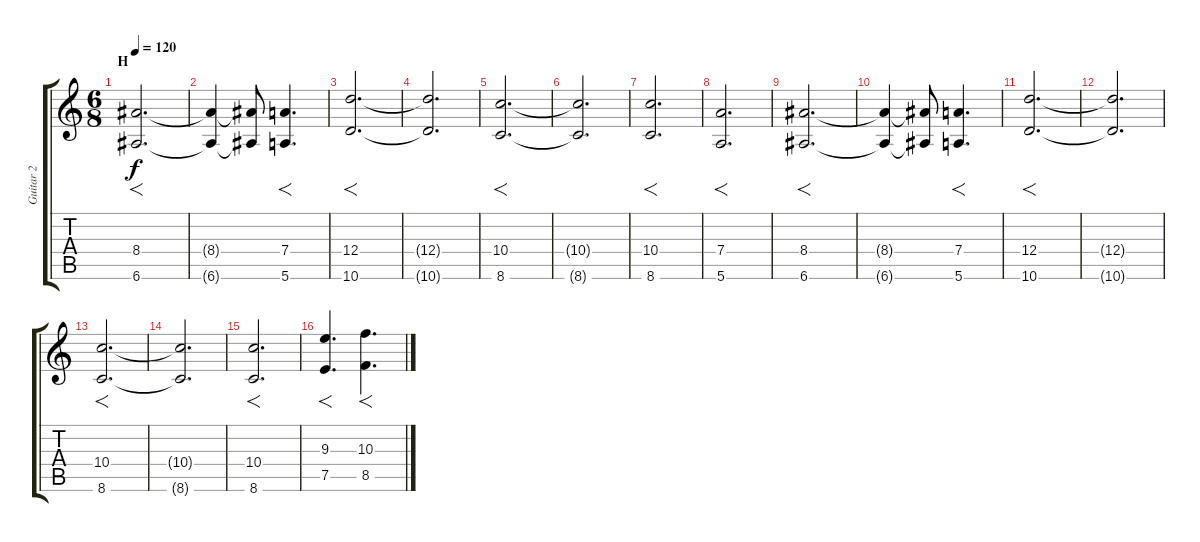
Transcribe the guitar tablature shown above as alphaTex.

\track ("Guitar 2" "Guitar 2") {instrument electricguitarclean}
\staff {score tabs}
\tuning (E4 B3 G3 D3 A2 E2) {hide}
\ts (6 8)
\section ("" "H")
\tempo 120
\clef g2
\ks c
(8.4 6.6).2{f d dy f volume 16 instrument electricguitarjazz} |
(8.4{t} 6.6{t}).4 (8.4{t} 6.6{t}).8 (7.4 5.6).4{f d} |
(12.4 10.6).2{f d} |
(12.4{t} 10.6{t}).2{d} |
(10.4 8.6).2{f d} |
(10.4{t} 8.6{t}).2{d} |
(10.4 8.6).2{f d} |
(7.4 5.6).2{f d} |
(8.4 6.6).2{f d} |
(8.4{t} 6.6{t}).4 (8.4{t} 6.6{t}).8 (7.4 5.6).4{f d} |
(12.4 10.6).2{f d} |
(12.4{t} 10.6{t}).2{d} |
(10.4 8.6).2{f d} |
(10.4{t} 8.6{t}).2{d} |
(10.4 8.6).2{f d} |
(9.3 7.5).4{f d} (10.3 8.5).4{f d}
